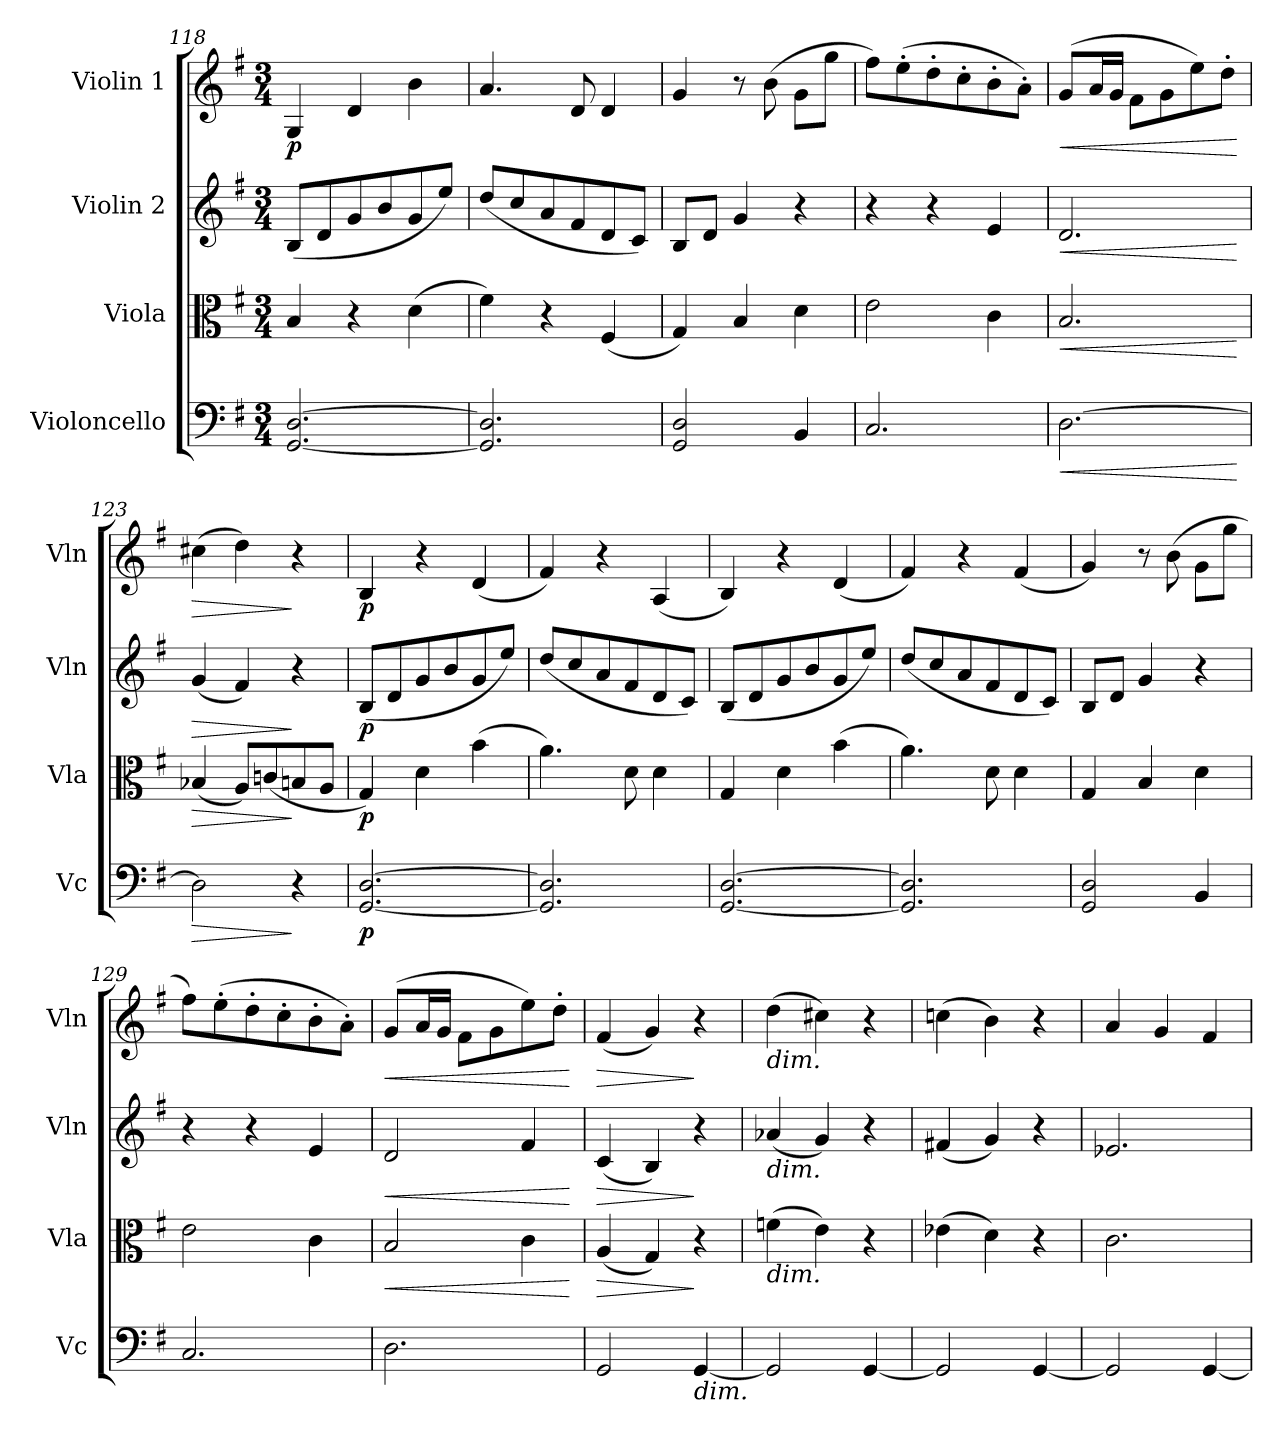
**kern	**dynam	**kern	**dynam	**kern	**dynam	**kern	**dynam
*part4	*part4	*part3	*part3	*part2	*part2	*part1	*part1
*staff4	*staff4	*staff3	*staff3	*staff2	*staff2	*staff1	*staff1
*I"Violoncello	*	*I"Viola	*	*I"Violin 2	*	*I"Violin 1	*
*I'Vc	*	*I'Vla	*	*I'Vln	*	*I'Vln	*
*clefF4	*	*clefC3	*	*clefG2	*	*clefG2	*
*k[f#]	*	*k[f#]	*	*k[f#]	*	*k[f#]	*
*M3/4	*	*M3/4	*	*M3/4	*	*M3/4	*
=118	=118	=118	=118	=118	=118	=118	=118
!	!	!	!	!	!	!	!LO:DY:b
[2.GG/ [2.D/	.	4B/	.	(8B/L	.	4G/	p
.	.	.	.	8d/	.	.	.
.	.	4r	.	8g/	.	4d/	.
.	.	.	.	8b/	.	.	.
.	.	(4d\	.	8g/	.	4b\	.
.	.	.	.	8ee/J)	.	.	.
=119	=119	=119	=119	=119	=119	=119	=119
2.GG/] 2.D/]	.	4f#\)	.	(8dd/L	.	4.a/	.
.	.	.	.	8cc/	.	.	.
.	.	4r	.	8a/	.	.	.
.	.	.	.	8f#/	.	8d/	.
.	.	(4F#/	.	8d/	.	4d/	.
.	.	.	.	8c/J)	.	.	.
=120	=120	=120	=120	=120	=120	=120	=120
2GG/ 2D/	.	4G/)	.	8B/L	.	4g/	.
.	.	.	.	8d/J	.	.	.
.	.	4B/	.	4g/	.	8r	.
.	.	.	.	.	.	(8b\	.
4BB/	.	4d\	.	4r	.	8g\L	.
.	.	.	.	.	.	8gg\J	.
=121	=121	=121	=121	=121	=121	=121	=121
2.C/	.	2e\	.	4r	.	8ff#\L)	.
.	.	.	.	.	.	(8ee'\	.
.	.	.	.	4r	.	8dd'\	.
.	.	.	.	.	.	8cc'\	.
.	.	4c\	.	4e/	.	8b'\	.
.	.	.	.	.	.	8a'\J)	.
!!LO:PB:g=z
=122	=122	=122	=122	=122	=122	=122	=122
!	!LO:HP:b	!	!LO:HP:b	!	!LO:HP:b	!	!LO:HP:b
[2.D\	<	2.B/	<	2.d/	<	(8g/L	<
.	.	.	.	.	.	16a/L	.
.	.	.	.	.	.	16g/JJ	.
.	.	.	.	.	.	8f#\L	.
.	.	.	.	.	.	8g\	.
.	.	.	.	.	.	8ee\)	.
.	.	.	.	.	.	8dd'\J	.
.	[	.	[	.	[	.	[
=123	=123	=123	=123	=123	=123	=123	=123
!	!LO:HP:b	!	!LO:HP:b	!	!LO:HP:b	!	!LO:HP:b
2D\]	>	(4B-X/	>	(4g/	>	(4cc#X\	>
.	.	8A/L)	.	4f#/)	.	4dd\)	.
.	.	(8cn/	.	.	.	.	.
4r	]	8Bn/	]	4r	]	4r	]
.	.	8A/J	.	.	.	.	.
=124	=124	=124	=124	=124	=124	=124	=124
!	!LO:DY:b	!	!LO:DY:b	!	!LO:DY:b	!	!LO:DY:b
[2.GG/ [2.D/	p	4G/)	p	(8B/L	p	4B/	p
.	.	.	.	8d/	.	.	.
.	.	4d\	.	8g/	.	4r	.
.	.	.	.	8b/	.	.	.
.	.	(4b\	.	8g/	.	(4d/	.
.	.	.	.	8ee/J)	.	.	.
!!LO:LB:g=z
=125	=125	=125	=125	=125	=125	=125	=125
2.GG/] 2.D/]	.	4.a\)	.	(8dd/L	.	4f#/)	.
.	.	.	.	8cc/	.	.	.
.	.	.	.	8a/	.	4r	.
.	.	8d\	.	8f#/	.	.	.
.	.	4d\	.	8d/	.	(4A/	.
.	.	.	.	8c/J)	.	.	.
=126	=126	=126	=126	=126	=126	=126	=126
[2.GG/ [2.D/	.	4G/	.	(8B/L	.	4B/)	.
.	.	.	.	8d/	.	.	.
.	.	4d\	.	8g/	.	4r	.
.	.	.	.	8b/	.	.	.
.	.	(4b\	.	8g/	.	(4d/	.
.	.	.	.	8ee/J)	.	.	.
=127	=127	=127	=127	=127	=127	=127	=127
2.GG/] 2.D/]	.	4.a\)	.	(8dd/L	.	4f#/)	.
.	.	.	.	8cc/	.	.	.
.	.	.	.	8a/	.	4r	.
.	.	8d\	.	8f#/	.	.	.
.	.	4d\	.	8d/	.	(4f#/	.
.	.	.	.	8c/J)	.	.	.
=128	=128	=128	=128	=128	=128	=128	=128
2GG/ 2D/	.	4G/	.	8B/L	.	4g/)	.
.	.	.	.	8d/J	.	.	.
.	.	4B/	.	4g/	.	8r	.
.	.	.	.	.	.	(8b\	.
4BB/	.	4d\	.	4r	.	8g\L	.
.	.	.	.	.	.	8gg\J	.
=129	=129	=129	=129	=129	=129	=129	=129
2.C/	.	2e\	.	4r	.	8ff#\L)	.
.	.	.	.	.	.	(8ee'\	.
.	.	.	.	4r	.	8dd'\	.
.	.	.	.	.	.	8cc'\	.
.	.	4c\	.	4e/	.	8b'\	.
.	.	.	.	.	.	8a'\J)	.
=130	=130	=130	=130	=130	=130	=130	=130
!	!	!	!LO:HP:b	!	!LO:HP:b	!	!LO:HP:b
2.D\	.	2B/	<	2d/	<	(8g/L	<
.	.	.	.	.	.	16a/L	.
.	.	.	.	.	.	16g/JJ	.
.	.	.	.	.	.	8f#\L	.
.	.	.	.	.	.	8g\	.
.	.	4c\	.	4f#/	.	8ee\)	.
.	.	.	.	.	.	8dd'\J	.
.	.	.	[	.	[	.	[
=131	=131	=131	=131	=131	=131	=131	=131
!	!	!	!LO:HP:b	!	!LO:HP:b	!	!LO:HP:b
2GG/	.	(4A/	>	(4c/	>	(4f#/	>
.	.	4G/)	.	4B/)	.	4g/)	.
!LO:TX:b:i:t=dim.	!	!	!	!	!	!	!
[4GG/	.	4r	]	4r	]	4r	]
!!LO:LB:g=z
=132	=132	=132	=132	=132	=132	=132	=132
!	!	!	!	!	!	!LO:TX:b:i:t=dim.	!
!	!	!	!	!LO:TX:b:i:t=dim.	!	!	!
!	!	!LO:TX:b:i:t=dim.	!	!	!	!	!
2GG/]	.	(4fn\	.	(4a-X/	.	(4dd\	.
.	.	4e\)	.	4g/)	.	4cc#X\)	.
[4GG/	.	4r	.	4r	.	4r	.
=133	=133	=133	=133	=133	=133	=133	=133
2GG/]	.	(4e-X\	.	(4f#X/	.	(4ccn\	.
.	.	4d\)	.	4g/)	.	4b\)	.
[4GG/	.	4r	.	4r	.	4r	.
=134	=134	=134	=134	=134	=134	=134	=134
2GG/]	.	2.c\	.	2.e-X/	.	4a/	.
.	.	.	.	.	.	4g/	.
[4GG/	.	.	.	.	.	4f#/	.
=	=	=	=	=	=	=	=
*-	*-	*-	*-	*-	*-	*-	*-
